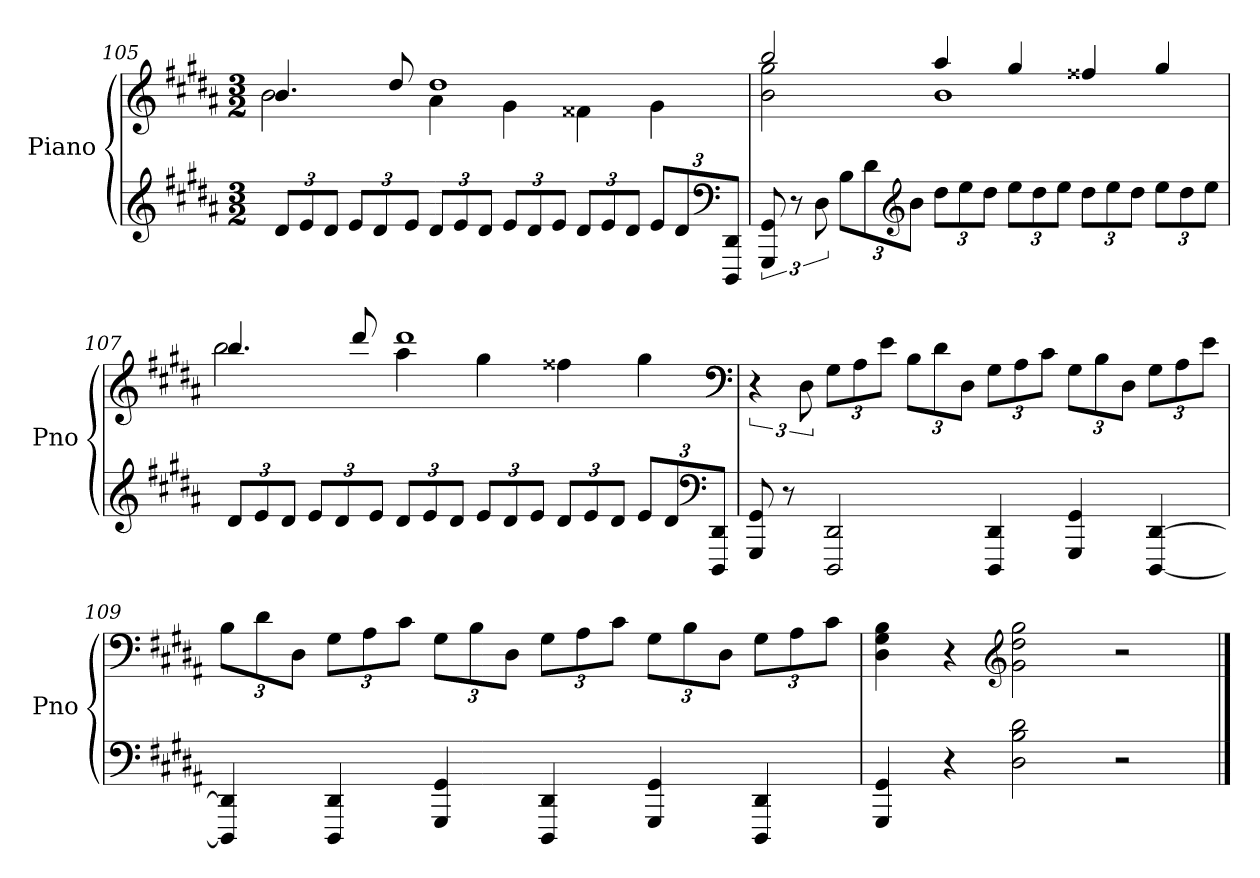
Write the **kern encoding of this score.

**kern	**kern
*part1	*part1
*staff2	*staff1
*I"Piano	*
*I'Pno	*
*clefG2	*clefG2
*k[f#c#g#d#a#]	*k[f#c#g#d#a#]
*M3/2	*M3/2
=105	=105
*	*^
12d#L	4.b	2b
12e	.	.
12d#J	.	.
12eL	.	.
12d#	.	.
.	8dd#	.
12eJ	.	.
12d#L	1dd#	4a#
12e	.	.
12d#J	.	.
12eL	.	4g#
12d#	.	.
12eJ	.	.
12d#L	.	4f##X
12e	.	.
12d#J	.	.
12eL	.	4g#
12d#	.	.
*clefF4	*	*
12DDD# 12DD#J	.	.
=106	=106	=106
12GGG# 12GG#	2bb	2b 2gg#
12r	.	.
12D#	.	.
12BL	.	.
12d#	.	.
*clefG2	*	*
12bJ	.	.
12dd#L	4aa#	1b
12ee	.	.
12dd#J	.	.
12eeL	4gg#	.
12dd#	.	.
12eeJ	.	.
12dd#L	4ff##X	.
12ee	.	.
12dd#J	.	.
12eeL	4gg#	.
12dd#	.	.
12eeJ	.	.
=107	=107	=107
12d#L	4.bb	2bb
12e	.	.
12d#J	.	.
12eL	.	.
12d#	.	.
.	8ddd#	.
12eJ	.	.
12d#L	1ddd#	4aa#
12e	.	.
12d#J	.	.
12eL	.	4gg#
12d#	.	.
12eJ	.	.
12d#L	.	4ff##X
12e	.	.
12d#J	.	.
12eL	.	4gg#
12d#	.	.
*clefF4	*	*
12DDD# 12DD#J	.	.
*	*v	*v
*	*clefF4
=108	=108
8GGG# 8GG#	6r
8r	.
.	12D#
2DDD# 2DD#	12G#L
.	12A#
.	12eJ
.	12BL
.	12d#
.	12D#J
4DDD# 4DD#	12G#L
.	12A#
.	12c#J
4GGG# 4GG#	12G#L
.	12B
.	12D#J
[4DDD# [4DD#	12G#L
.	12A#
.	12eJ
=109	=109
4DDD#] 4DD#]	12BL
.	12d#
.	12D#J
4DDD# 4DD#	12G#L
.	12A#
.	12c#J
4GGG# 4GG#	12G#L
.	12B
.	12D#J
4DDD# 4DD#	12G#L
.	12A#
.	12c#J
4GGG# 4GG#	12G#L
.	12B
.	12D#J
4DDD# 4DD#	12G#L
.	12A#
.	12c#J
=110	=110
4GGG# 4GG#	4D# 4G# 4B
4r	4r
*	*clefG2
2D# 2B 2d#	2g# 2dd# 2gg#
2r	2r
==	==
*-	*-
